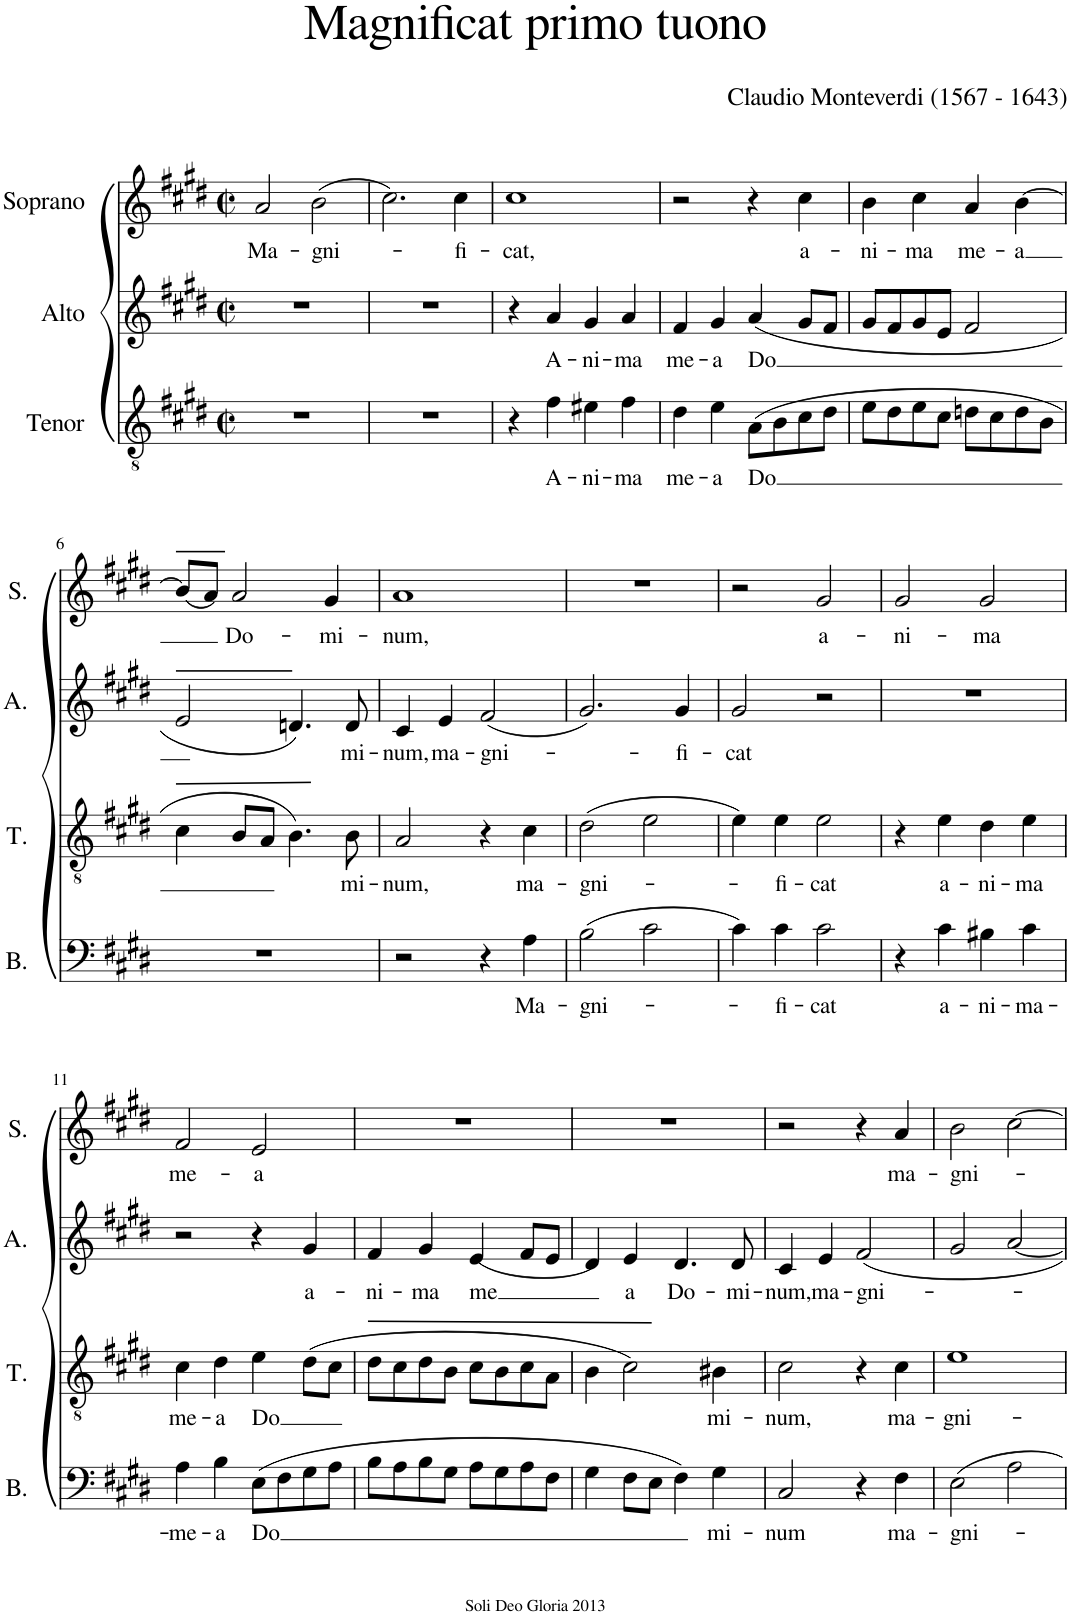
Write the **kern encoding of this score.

**kern	**text	**kern	**text	**kern	**text	**kern	**text
*part4	*part4	*part3	*part3	*part2	*part2	*part1	*part1
*staff4	*staff4	*staff3	*staff3	*staff2	*staff2	*staff1	*staff1
*I"Bass	*	*I"Tenor	*	*I"Alto	*	*I"Soprano	*
*I'B.	*	*I'T.	*	*I'A.	*	*I'S.	*
*stria5	*	*	*	*	*	*	*
*clefF4	*	*clefGv2	*	*clefG2	*	*clefG2	*
*k[f#c#g#d#]	*	*k[f#c#g#d#]	*	*k[f#c#g#d#]	*	*k[f#c#g#d#]	*
*M4/4	*	*M4/4	*	*M4/4	*	*M4/4	*
*met(c|)	*	*met(c|)	*	*met(c|)	*	*met(c|)	*
=1	=1	=1	=1	=1	=1	=1	=1
!	!	!	!	!	!	!	!LO:LY:b
1r	.	1r	.	1r	.	2a/	Ma-
!	!	!	!	!	!	!	!LO:LY:b
.	.	.	.	.	.	(2b\	-gni-
=2	=2	=2	=2	=2	=2	=2	=2
*^	*	*	*	*	*	*	*
1r	2.r	.	1r	.	1r	.	2.cc#\)	.
!	!	!	!	!	!	!	!	!LO:LY:b
.	4r	.	.	.	.	.	4cc#\	-fi-
=3	=3	=3	=3	=3	=3	=3	=3	=3
!	!	!	!	!	!	!	!	!LO:LY:b
*v	*v	*	*	*	*	*	*	*
1r	.	4r	.	4r	.	1cc#	-cat,
!	!	!	!LO:LY:b	!	!LO:LY:b	!	!
.	.	4f#\	A-	4a/	A-	.	.
!	!	!	!LO:LY:b	!	!LO:LY:b	!	!
.	.	4e#X\	-ni-	4g#/	-ni-	.	.
!	!	!	!LO:LY:b	!	!LO:LY:b	!	!
.	.	4f#\	-ma	4a/	-ma	.	.
=4	=4	=4	=4	=4	=4	=4	=4
!	!	!	!LO:LY:b	!	!LO:LY:b	!	!
1r	.	4d#\	me-	4f#/	me-	2r	.
!	!	!	!LO:LY:b	!	!LO:LY:b	!	!
.	.	4e\	-a	4g#/	-a	.	.
!	!	!	!LO:LY:b	!	!LO:LY:b	!	!
.	.	(8A\L	-Do	(4a/	-Do	4r	.
.	.	8B\	.	.	.	.	.
!	!	!	!	!	!	!	!LO:LY:b
.	.	8c#\	.	8g#/L	.	4cc#\	a-
.	.	8d#\J	.	8f#/J	.	.	.
=5	=5	=5	=5	=5	=5	=5	=5
!	!	!	!	!	!	!	!LO:LY:b
1r	.	8e\L	.	8g#/L	.	4b\	-ni-
.	.	8d#\	.	8f#/	.	.	.
!	!	!	!	!	!	!	!LO:LY:b
.	.	8e\	.	8g#/	.	4cc#\	-ma
.	.	8c#\J	.	8e/J	.	.	.
!	!	!	!	!	!	!	!LO:LY:b
.	.	8dn\L	.	2f#/	.	4a/	me-
.	.	8c#\	.	.	.	.	.
!	!	!	!	!	!	!	!LO:LY:b
.	.	8d\	.	.	.	[4b\	-a
.	.	8B\J	.	.	.	.	.
!!LO:LB:g=z
=6	=6	=6	=6	=6	=6	=6	=6
1r	.	4c#\	.	2e/	.	(8b/L]	.
.	.	.	.	.	.	8a/J)	.
!	!	!	!	!	!	!	!LO:LY:b
.	.	8B/L	.	.	.	2a/	Do-
.	.	8A/J	.	.	.	.	.
.	.	4.B\)	.	4.dn/)	.	.	.
!	!	!	!	!	!	!	!LO:LY:b
.	.	.	.	.	.	4g#/	-mi-
!	!	!	!LO:LY:b	!	!LO:LY:b	!	!
.	.	8B\	-mi-	8d/	-mi-	.	.
=7	=7	=7	=7	=7	=7	=7	=7
!	!	!	!LO:LY:b	!	!LO:LY:b	!	!LO:LY:b
2r	.	2A/	-num,	4c#/	-num,	1a	-num,
!	!	!	!	!	!LO:LY:b	!	!
.	.	.	.	4e/	ma-	.	.
!	!	!	!	!	!LO:LY:b	!	!
4r	.	4r	.	(2f#/	-gni-	.	.
!	!LO:LY:b	!	!LO:LY:b	!	!	!	!
4A\	Ma-	4c#\	ma-	.	.	.	.
=8	=8	=8	=8	=8	=8	=8	=8
!	!LO:LY:b	!	!LO:LY:b	!	!	!	!
(2B\	-gni-	(2d#\	-gni-	2.g#/)	.	1r	.
2c#\	.	2e\	.	.	.	.	.
!	!	!	!	!	!LO:LY:b	!	!
.	.	.	.	4g#/	-fi-	.	.
=9	=9	=9	=9	=9	=9	=9	=9
!	!	!	!	!	!LO:LY:b	!	!
4c#\)	.	4e\)	.	2g#/	-cat	2r	.
!	!LO:LY:b	!	!LO:LY:b	!	!	!	!
4c#\	-fi-	4e\	-fi-	.	.	.	.
!	!LO:LY:b	!	!LO:LY:b	!	!	!	!LO:LY:b
2c#\	-cat	2e\	-cat	2r	.	2g#/	a-
=10	=10	=10	=10	=10	=10	=10	=10
!	!	!	!	!	!	!	!LO:LY:b
4r	.	4r	.	1r	.	2g#/	-ni-
!	!LO:LY:b	!	!LO:LY:b	!	!	!	!
4c#\	a-	4e\	a-	.	.	.	.
!	!LO:LY:b	!	!LO:LY:b	!	!	!	!LO:LY:b
4B#X\	-ni-	4d#\	-ni-	.	.	2g#/	-ma
!	!LO:LY:b	!	!LO:LY:b	!	!	!	!
4c#\	-ma-	4e\	-ma	.	.	.	.
!!LO:LB:g=z
=11	=11	=11	=11	=11	=11	=11	=11
!	!LO:LY:b	!	!LO:LY:b	!	!	!	!LO:LY:b
4A\	-me-	4c#\	me-	2r	.	2f#/	me-
!	!LO:LY:b	!	!LO:LY:b	!	!	!	!
4B\	-a	4d#\	-a	.	.	.	.
!	!LO:LY:b	!	!LO:LY:b	!	!	!	!LO:LY:b
(8E\L	-Do	4e\	-Do	4r	.	2e/	-a
8F#\	.	.	.	.	.	.	.
!	!	!	!	!	!LO:LY:b	!	!
8G#\	.	(8d#\L	.	4g#/	a-	.	.
8A\J	.	8c#\J	.	.	.	.	.
=12	=12	=12	=12	=12	=12	=12	=12
!	!	!	!	!	!LO:LY:b	!	!
8B\L	.	8d#\L	.	4f#/	-ni-	1r	.
8A\	.	8c#\	.	.	.	.	.
!	!	!	!	!	!LO:LY:b	!	!
8B\	.	8d#\	.	4g#/	-ma	.	.
8G#\J	.	8B\J	.	.	.	.	.
!	!	!	!	!	!LO:LY:b	!	!
8A\L	.	8c#\L	.	(4e/	-me	.	.
8G#\	.	8B\	.	.	.	.	.
8A\	.	8c#\	.	8f#/L	.	.	.
8F#\J	.	8A\J	.	8e/J	.	.	.
=13	=13	=13	=13	=13	=13	=13	=13
4G#\	.	4B\	.	4d#/)	.	1r	.
!	!	!	!	!	!LO:LY:b	!	!
8F#\L	.	2c#\)	.	4e/	a	.	.
8E\J	.	.	.	.	.	.	.
!	!	!	!	!	!LO:LY:b	!	!
4F#\)	.	.	.	4.d#/	Do-	.	.
!	!LO:LY:b	!	!LO:LY:b	!	!	!	!
4G#\	mi-	4B#X\	-mi-	.	.	.	.
!	!	!	!	!	!LO:LY:b	!	!
.	.	.	.	8d#/	-mi-	.	.
=14	=14	=14	=14	=14	=14	=14	=14
!	!LO:LY:b	!	!LO:LY:b	!	!LO:LY:b	!	!
2C#/	-num	2c#\	-num,	4c#/	-num,	2r	.
!	!	!	!	!	!LO:LY:b	!	!
.	.	.	.	4e/	ma-	.	.
!	!	!	!	!	!LO:LY:b	!	!
4r	.	4r	.	2f#/	-gni-	4r	.
!	!LO:LY:b	!	!LO:LY:b	!	!	!	!LO:LY:b
4F#\	ma-	4c#\	ma-	.	.	4a/	ma-
=15	=15	=15	=15	=15	=15	=15	=15
!	!LO:LY:b	!	!LO:LY:b	!	!	!	!LO:LY:b
2E\	-gni-	1e	-gni-	2g#/	.	2b\	-gni-
2A\	.	.	.	[2a/	.	[2cc#\	.
=	=	=	=	=	=	=	=
*-	*-	*-	*-	*-	*-	*-	*-
